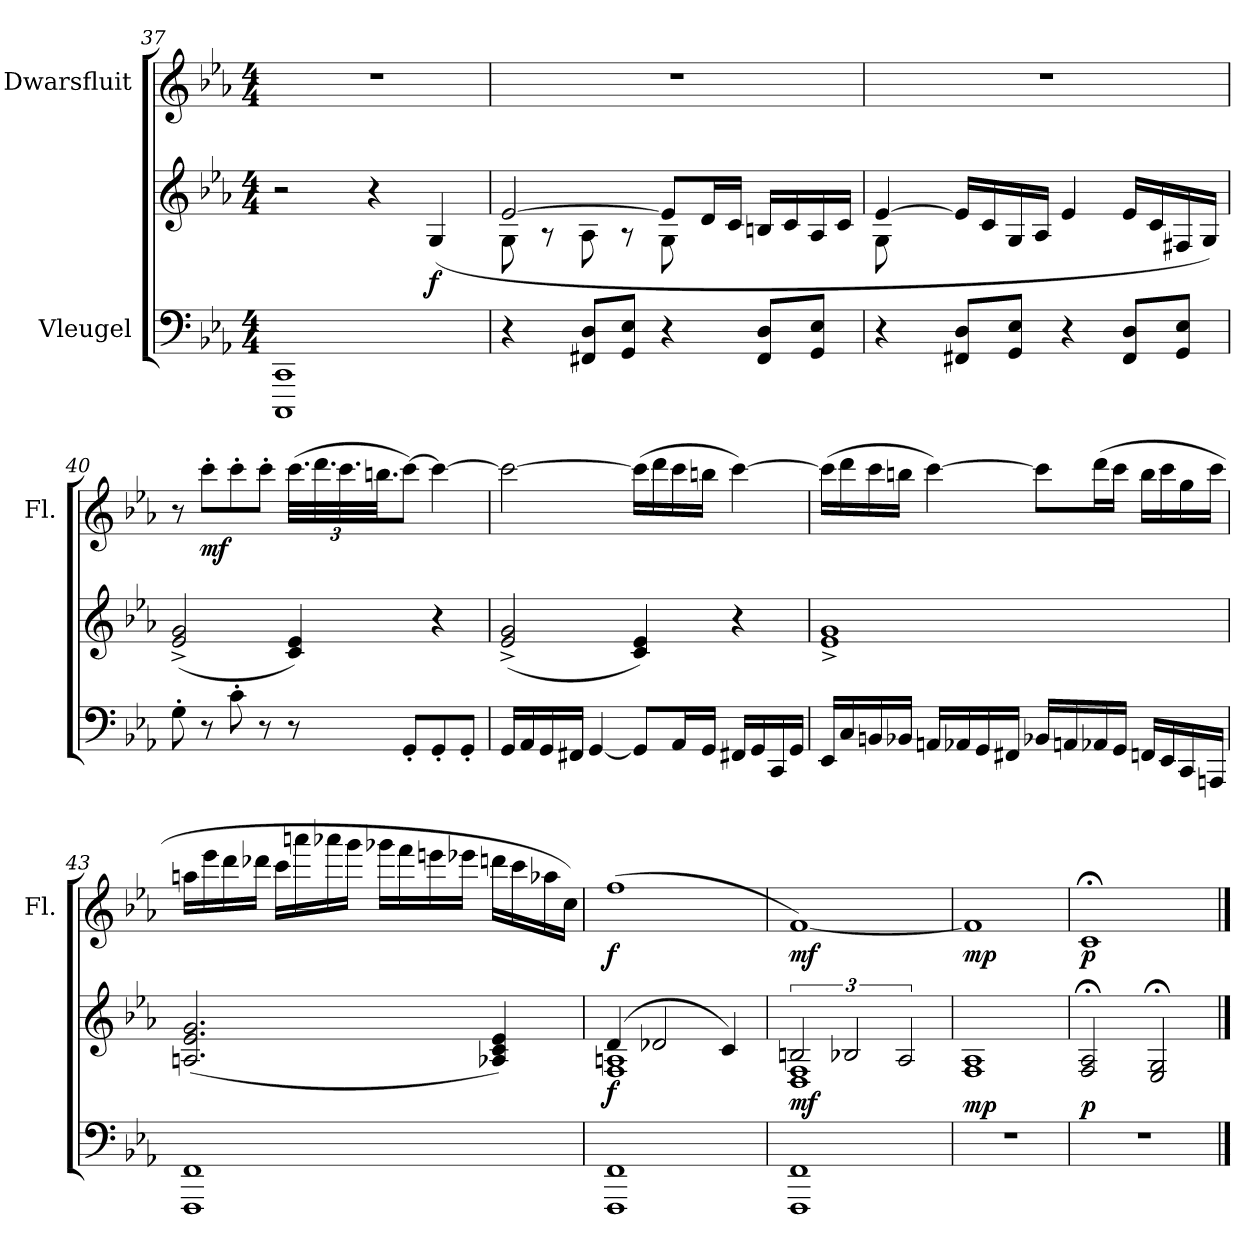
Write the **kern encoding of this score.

**kern	**kern	**dynam	**kern	**dynam
*part2	*part2	*part2	*part1	*part1
*staff3	*staff2	*staff2/3	*staff1	*staff1
*I"Vleugel	*	*	*I"Dwarsfluit	*
*	*	*	*I'Fl.	*
*clefF4	*clefG2	*	*clefG2	*
*k[b-e-a-]	*k[b-e-a-]	*	*k[b-e-a-]	*
*M4/4	*M4/4	*	*M4/4	*
=37	=37	=37	=37	=37
1CCC 1CC	2r	.	1r	.
.	4r	.	.	.
!	!	!LO:DY:b	!	!
.	(4G/	f	.	.
=38	=38	=38	=38	=38
*	*^	*	*	*
4r	[2e-/	8G\	.	1r	.
.	.	8r	.	.	.
8FF#X/ 8D/L	.	8A-\	.	.	.
8GG/ 8E-/J	.	8r	.	.	.
4r	8e-/L]	8G\	.	.	.
.	16d/L	8ryy	.	.	.
.	16c/JJ	.	.	.	.
8FF#/ 8D/L	16Bn/LL	4ryy	.	.	.
.	16c/	.	.	.	.
8GG/ 8E-/J	16A-/	.	.	.	.
.	16c/JJ	.	.	.	.
=39	=39	=39	=39	=39	=39
4r	[4e-/	8G\	.	1r	.
.	.	8ryy	.	.	.
8FF#X/ 8D/L	16e-/LL]	4ryy	.	.	.
.	16c/	.	.	.	.
8GG/ 8E-/J	16G/	.	.	.	.
.	16A-/JJ	.	.	.	.
4r	4e-/	2ryy	.	.	.
8FF#/ 8D/L	16e-/LL	.	.	.	.
.	16c/	.	.	.	.
8GG/ 8E-/J	16F#X/	.	.	.	.
.	16G/JJ)	.	.	.	.
*	*v	*v	*	*	*
!!LO:LB:g=z
=40	=40	=40	=40	=40
8G'\	(>2e-/^ 2g/^	.	8r	.
!	!	!	!	!LO:DY:b
8r	.	.	8ccc'\L	mf
8c'\	.	.	8ccc'\	.
8r	.	.	8ccc'\J	.
*	*	*	*Xbrackettup	*
8r	4c/ 4e-/)	.	(48.ccc\LLL	.
.	.	.	48.ddd\	.
.	.	.	48.ccc\	.
.	.	.	48.bbn\JJ	.
8GG'/L	.	.	[8ccc\J)	.
8GG'/	4r	.	4ccc\_	.
8GG'/J	.	.	.	.
=41	=41	=41	=41	=41
16GG/LL	(>2e-/^ 2g/^	.	2ccc\_	.
16AA-/	.	.	.	.
16GG/	.	.	.	.
16FF#X/JJ	.	.	.	.
[4GG/	.	.	.	.
8GG/L]	4c/ 4e-/)	.	(16ccc\LL]	.
.	.	.	16ddd\	.
16AA-/L	.	.	16ccc\	.
16GG/JJ	.	.	16bbn\JJ	.
16FF#X/LL	4r	.	[4ccc\)	.
16GG/	.	.	.	.
16CC/	.	.	.	.
16GG/JJ	.	.	.	.
!!LO:LB:g=z
=42	=42	=42	=42	=42
16EE-/LL	1e-^ 1g^	.	(16ccc\LL]	.
16C/	.	.	16ddd\	.
16BBn/	.	.	16ccc\	.
16BB-X/JJ	.	.	16bbn\JJ	.
16AAn/LL	.	.	[4ccc\)	.
16AA-X/	.	.	.	.
16GG/	.	.	.	.
16FF#X/JJ	.	.	.	.
16BB-X/LL	.	.	8ccc\L]	.
16AAn/	.	.	.	.
16AA-X/	.	.	(16ddd\L	.
16GG/JJ	.	.	16ccc\JJ	.
16FFn/LL	.	.	16bb\LL	.
16EE-/	.	.	16ccc\	.
16CC/	.	.	16gg\	.
16AAAn/JJ	.	.	16ccc\JJ	.
!!LO:PB:g=z
=43	=43	=43	=43	=43
1FFF 1FF	(2.An/ 2.e-/ 2.g/	.	16aan\LL	.
.	.	.	16eee-\	.
.	.	.	16ddd\	.
.	.	.	16ddd-X\JJ	.
.	.	.	16ccc\LL	.
.	.	.	16aaan\	.
.	.	.	16aaa-X\	.
.	.	.	16ggg\JJ	.
.	.	.	16ggg-X\LL	.
.	.	.	16fff\	.
.	.	.	16eeen\	.
.	.	.	16eee-X\JJ	.
.	4A-X/ 4c/ 4e-/)	.	16dddn\LL	.
.	.	.	16ccc\	.
.	.	.	16aa-X\	.
.	.	.	16cc\JJ)	.
=44	=44	=44	=44	=44
*	*^	*	*	*
!	!	!	!LO:DY:b	!	!LO:DY:b
1FFF 1FF	(4d/	1F 1An	f	(1ff	f
.	2d-X/	.	.	.	.
.	4c/)	.	.	.	.
=45	=45	=45	=45	=45	=45
!	!	!	!LO:DY:b	!	!LO:DY:b
1FFF 1FF	3Bn/	1D 1F	mf	[1f)	mf
.	3B-X/	.	.	.	.
.	3A-/	.	.	.	.
*	*v	*v	*	*	*
=46	=46	=46	=46	=46
!	!	!LO:DY:a=2	!	!LO:DY:b
1r	1F 1A-	mp	1f]	mp
=47	=47	=47	=47	=47
*	*	*	*MM30	*
!	!	!LO:DY:a=2	!	!LO:DY:b
1r	2F/;< 2A-/;<	p	1c;<	p
.	2E-/;< 2G/;<	.	.	.
==	==	==	==	==
*-	*-	*-	*-	*-
